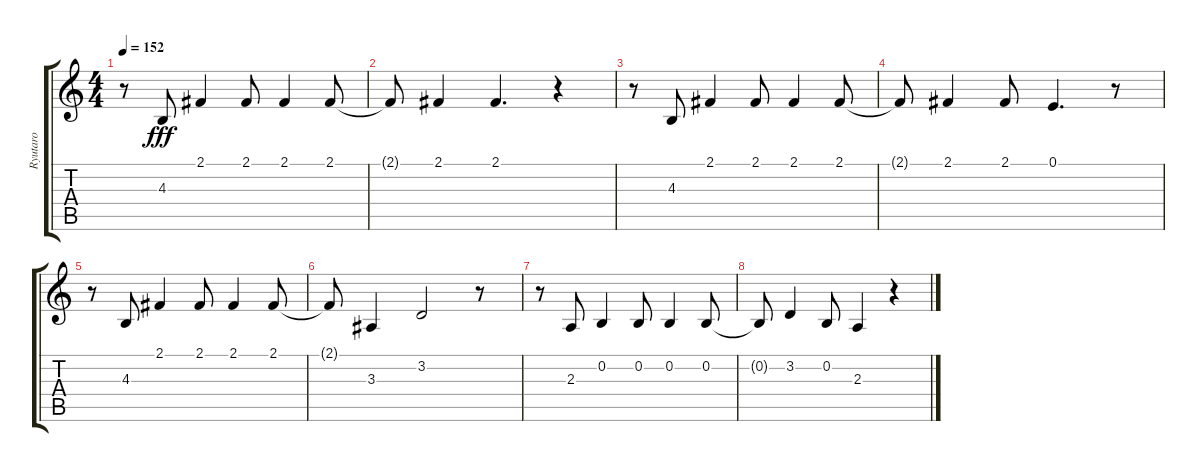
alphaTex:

\track ("Ryutaro" "Ryutaro") {instrument voiceoohs}
\staff {score tabs}
\tuning (E4 B3 G3 D3 A2 E2) {hide}
\ts (4 4)
\tempo 152
\clef g2
\ks c
r.8{dy fff} 4.3.8 2.1.4 2.1.8 2.1.4 2.1.8 |
2.1{t}.8 2.1.4 2.1.4{d} r.4 |
r.8 4.3.8 2.1.4 2.1.8 2.1.4 2.1.8 |
2.1{t}.8 2.1.4 2.1.8 0.1.4{d} r.8 |
r.8 4.3.8 2.1.4 2.1.8 2.1.4 2.1.8 |
2.1{t}.8 3.3.4 3.2.2 r.8 |
r.8 2.3.8 0.2.4 0.2.8 0.2.4 0.2.8 |
0.2{t}.8 3.2.4 0.2.8 2.3.4 r.4
